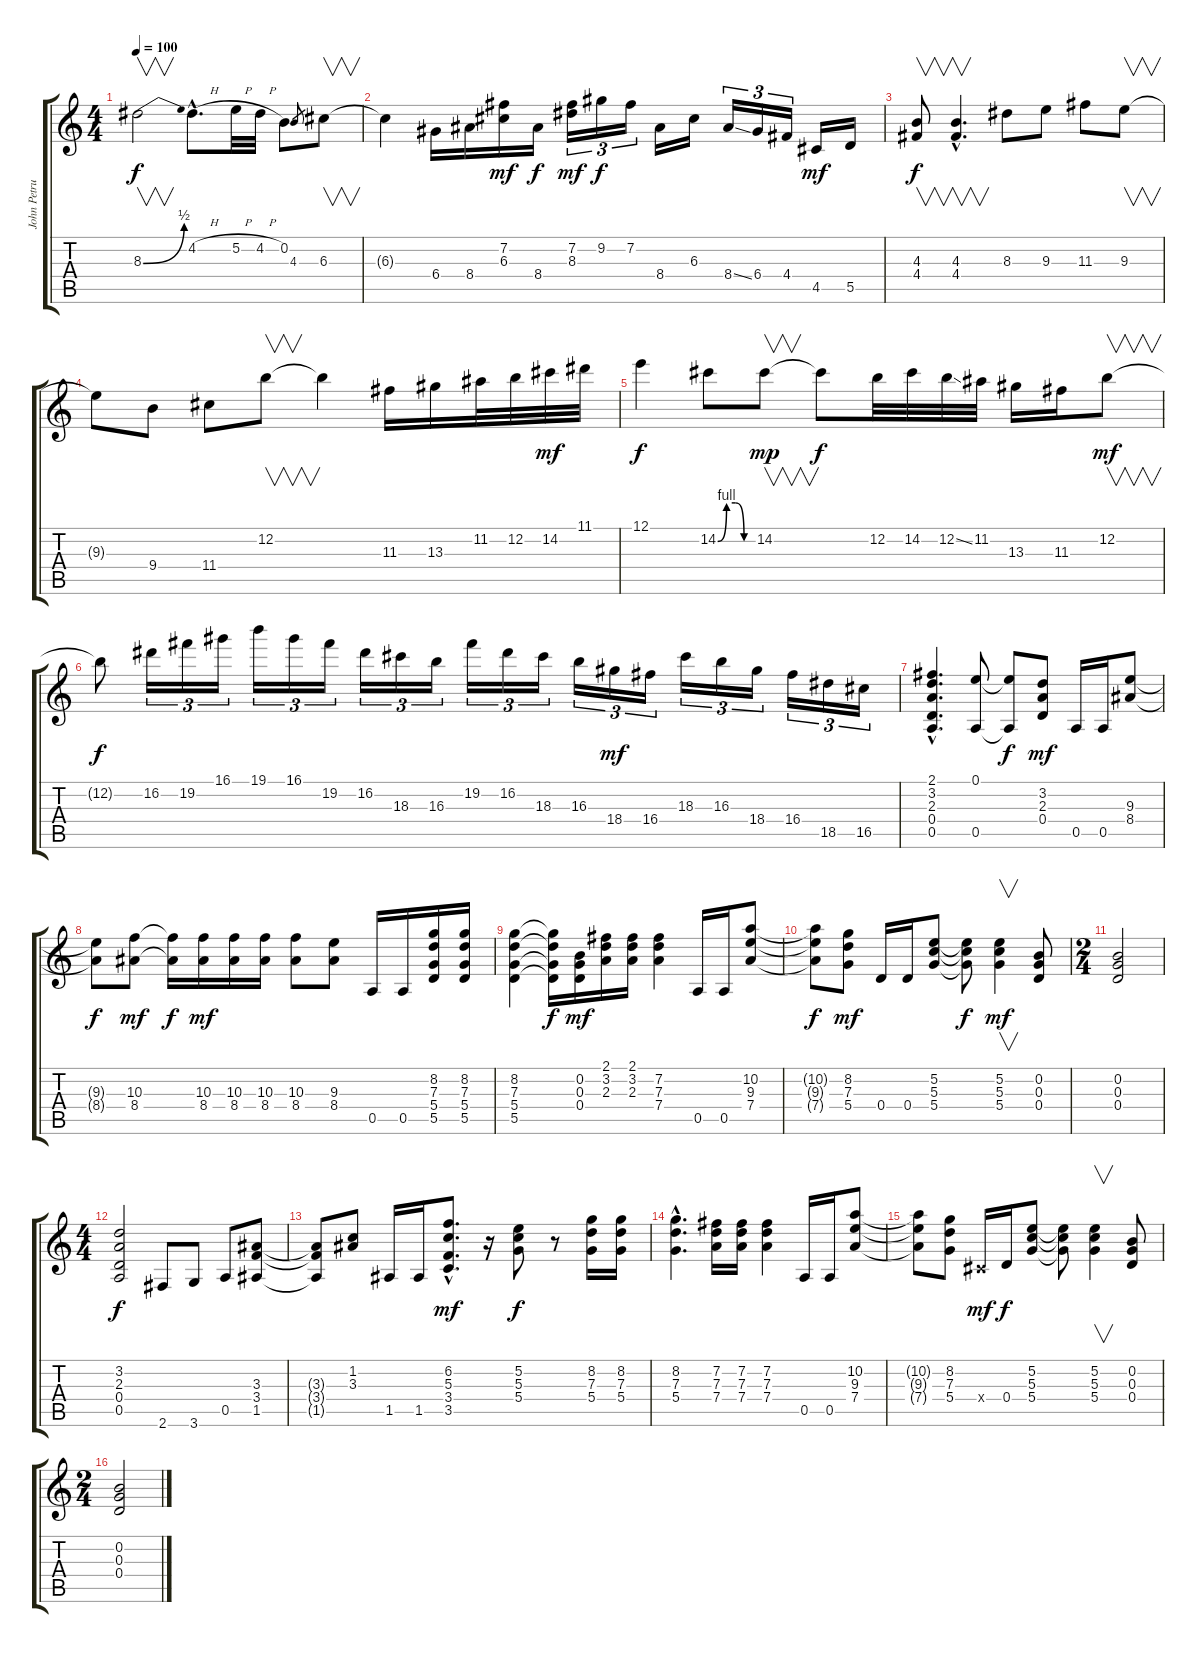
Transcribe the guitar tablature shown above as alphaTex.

\track ("John Petrucci - 6 Strings Guitar" "John Petru") {instrument distortionguitar}
\staff {score tabs}
\tuning (E4 B3 G3 D3 A2 E2) {hide}
\ts (4 4)
\tempo 100
\clef g2
\ks c
8.3{be (bend 0 0 60 2)}.2{v dy f} 4.2{h hac}.8{d} 5.2{h}.32 4.2{h}.32 0.2.8 4.3.8{gr} 6.3.8{v} |
6.3{t}.4 6.4.16 8.4.16 (7.2 6.3).16{dy mf} 8.4.16{dy f} (7.2 8.3).16{tu (3 2) dy mf} 9.2.16{tu (3 2) dy f} 7.2.16{tu (3 2)} 8.4.16 6.3.16 8.4{ss}.16{tu (3 2)} 6.4.16{tu (3 2)} 4.4.16{tu (3 2)} 4.5.16{dy mf} 5.5.16 |
(4.3 4.4).8{v dy f} (4.3{hac} 4.4{hac}).4{v d} 8.3.8 9.3.8 11.3.8 9.3.8{v} |
9.3{t}.8 9.4.8 11.4.8 12.2.8{v} 12.2{t}.4 11.3.16 13.3.16 11.2.32 12.2.32 14.2.32{dy mf} 11.1.32 |
12.1.4{dy f} 14.2{be (custom 0 0 15 4 30 4 45 0 60 0)}.8 14.2.8{v dy mp} 14.2{t}.8{dy f} 12.2.32 14.2.32 12.2{ss}.32 11.2.32 13.3.16 11.3.16 12.2.8{v dy mf} |
12.2{t}.8{dy f} 16.2.16{tu (3 2)} 19.2.16{tu (3 2)} 16.1.16{tu (3 2)} 19.1.16{tu (3 2)} 16.1.16{tu (3 2)} 19.2.16{tu (3 2)} 16.2.16{tu (3 2)} 18.3.16{tu (3 2)} 16.3.16{tu (3 2)} 19.2.16{tu (3 2)} 16.2.16{tu (3 2)} 18.3.16{tu (3 2)} 16.3.16{tu (3 2)} 18.4.16{tu (3 2) dy mf} 16.4.16{tu (3 2)} 18.3.16{tu (3 2)} 16.3.16{tu (3 2)} 18.4.16{tu (3 2)} 16.4.16{tu (3 2)} 18.5.16{tu (3 2)} 16.5.16{tu (3 2)} |
(2.1{hac} 3.2{hac} 2.3{hac} 0.4{hac} 0.5{hac}).4{d} (0.1 0.5).8 (0.1{t} 0.5{t}).8{dy f} (3.2 2.3 0.4).8{dy mf} 0.5.16 0.5.16 (9.3 8.4).8 |
(9.3{t} 8.4{t}).8{dy f} (10.3 8.4).8{dy mf} (10.3{t} 8.4{t}).16{dy f} (10.3 8.4).16{dy mf} (10.3 8.4).16 (10.3 8.4).16 (10.3 8.4).8 (9.3 8.4).8 0.5.16 0.5.16 (8.2 7.3 5.4 5.5).16 (8.2 7.3 5.4 5.5).16 |
(8.2 7.3 5.4 5.5).4 (8.2{t} 7.3{t} 5.4{t} 5.5{t}).16{dy f} (0.2 0.3 0.4).16{dy mf} (2.1 3.2 2.3).16 (2.1 3.2 2.3).16 (7.2 7.3 7.4).4 0.5.16 0.5.16 (10.2 9.3 7.4).8 |
(10.2{t} 9.3{t} 7.4{t}).8{dy f} (8.2 7.3 5.4).8{dy mf} 0.4.16 0.4.16 (5.2 5.3 5.4).8 (5.2{t} 5.3{t} 5.4{t}).8{dy f} (5.2 5.3 5.4).4{v dy mf} (0.2 0.3 0.4).8 |
\ts (2 4)
(0.2 0.3 0.4).2 |
\ts (4 4)
(3.2 2.3 0.4 0.5).2{dy f} 2.6.8 3.6.8 0.5.8 (3.3 3.4 1.5).8 |
(3.3{t} 3.4{t} 1.5{t}).8 (1.2 3.3).8 1.5.16 1.5.16 (6.2{hac} 5.3{hac} 3.4{hac} 3.5{hac}).8{d dy mf} r.16 (5.2 5.3 5.4).8{dy f} r.8 (8.2 7.3 5.4).16 (8.2 7.3 5.4).16 |
(8.2{hac} 7.3{hac} 5.4{hac}).4{d} (7.2 7.3 7.4).16 (7.2 7.3 7.4).16 (7.2 7.3 7.4).4 0.5.16 0.5.16 (10.2 9.3 7.4).8 |
(10.2{t} 9.3{t} 7.4{t}).8 (8.2 7.3 5.4).8 -1.4{x}.16{dy mf} 0.4.16{dy f} (5.2 5.3 5.4).8 (5.2{t} 5.3{t} 5.4{t}).8 (5.2 5.3 5.4).4{v} (0.2 0.3 0.4).8 |
\ts (2 4)
(0.2 0.3 0.4).2
